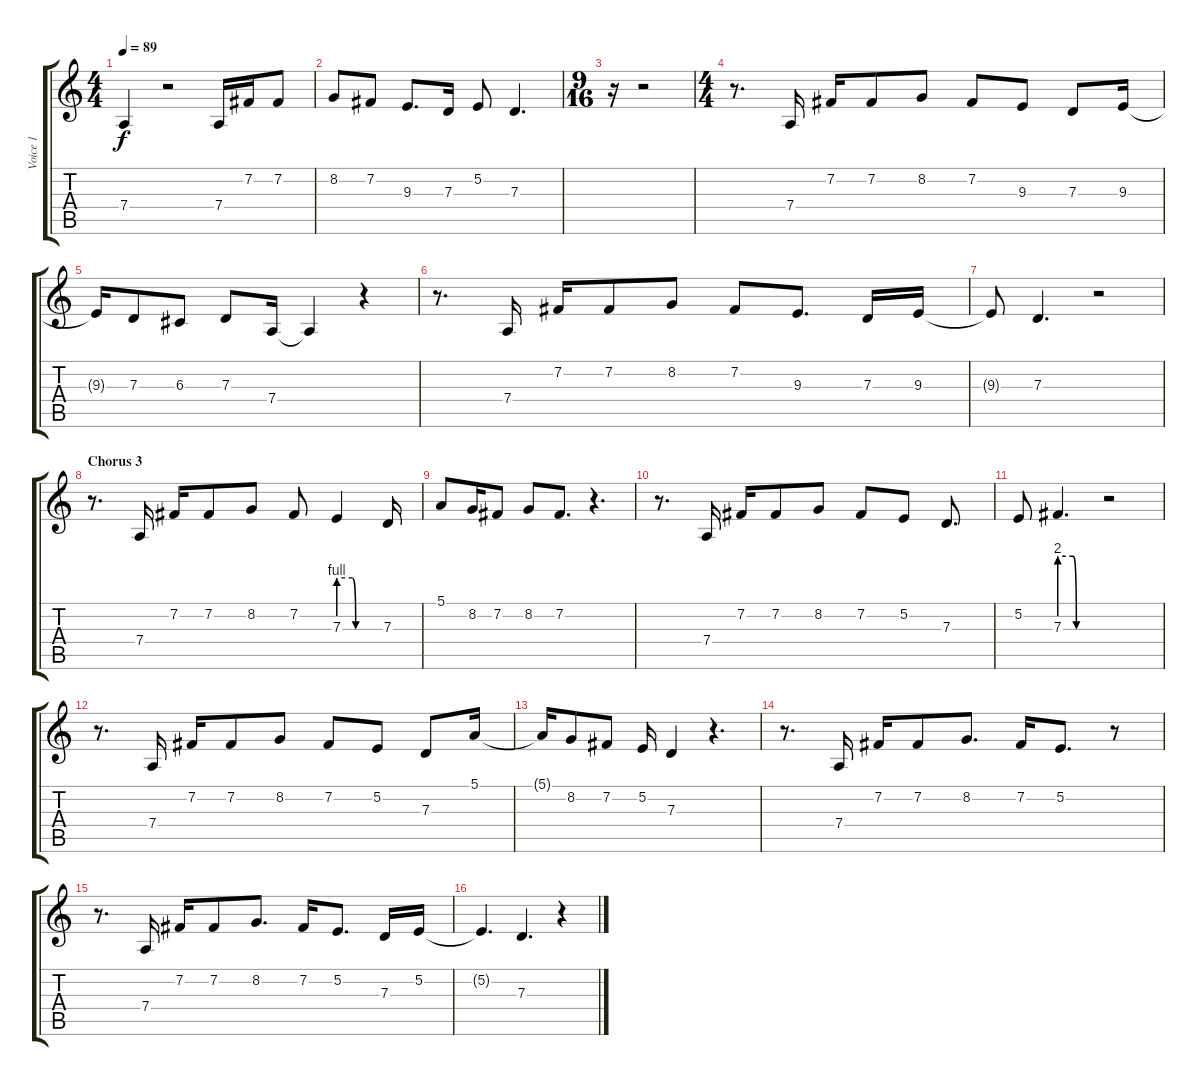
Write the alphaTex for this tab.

\track ("Voice 1" "Voice 1") {instrument oboe}
\staff {score tabs}
\tuning (E4 B3 G3 D3 A2 E2) {hide}
\ts (4 4)
\tempo 89
\clef g2
\ks c
7.4.4{dy f} r.2 7.4.16 7.2.16 7.2.8 |
8.2.8 7.2.8 9.3.8{d} 7.3.16 5.2.8 7.3.4{d} |
\ts (9 16)
r.16 r.2 |
\ts (4 4)
r.8{d} 7.4.16 7.2.16 7.2.8 8.2.8 7.2.8 9.3.8 7.3.8 9.3.16 |
9.3{t}.16 7.3.8 6.3.8 7.3.8 7.4.16 7.4{t}.4 r.4 |
r.8{d} 7.4.16 7.2.16 7.2.8 8.2.8 7.2.8 9.3.8{d} 7.3.16 9.3.16 |
9.3{t}.8 7.3.4{d} r.2 |
\section ("" "Chorus 3")
r.8{d} 7.4.16 7.2.16 7.2.8 8.2.8 7.2.8 7.3{be (custom 0 4 20 4 25 0 60 0)}.4 7.3.16 |
5.1.8 8.2.16 7.2.8 8.2.8 7.2.8{d} r.4{d} |
r.8{d} 7.4.16 7.2.16 7.2.8 8.2.8 7.2.8 5.2.8 7.3.8{d} |
5.2.8 7.3{be (custom 0 8 20 8 25 0 60 0)}.4{d} r.2 |
r.8{d} 7.4.16 7.2.16 7.2.8 8.2.8 7.2.8 5.2.8 7.3.8 5.1.16 |
5.1{t}.16 8.2.8 7.2.8 5.2.16 7.3.4 r.4{d} |
r.8{d} 7.4.16 7.2.16 7.2.8 8.2.8{d} 7.2.16 5.2.8{d} r.8 |
r.8{d} 7.4.16 7.2.16 7.2.8 8.2.8{d} 7.2.16 5.2.8{d} 7.3.16 5.2.16 |
5.2{t}.4{d} 7.3.4{d} r.4
